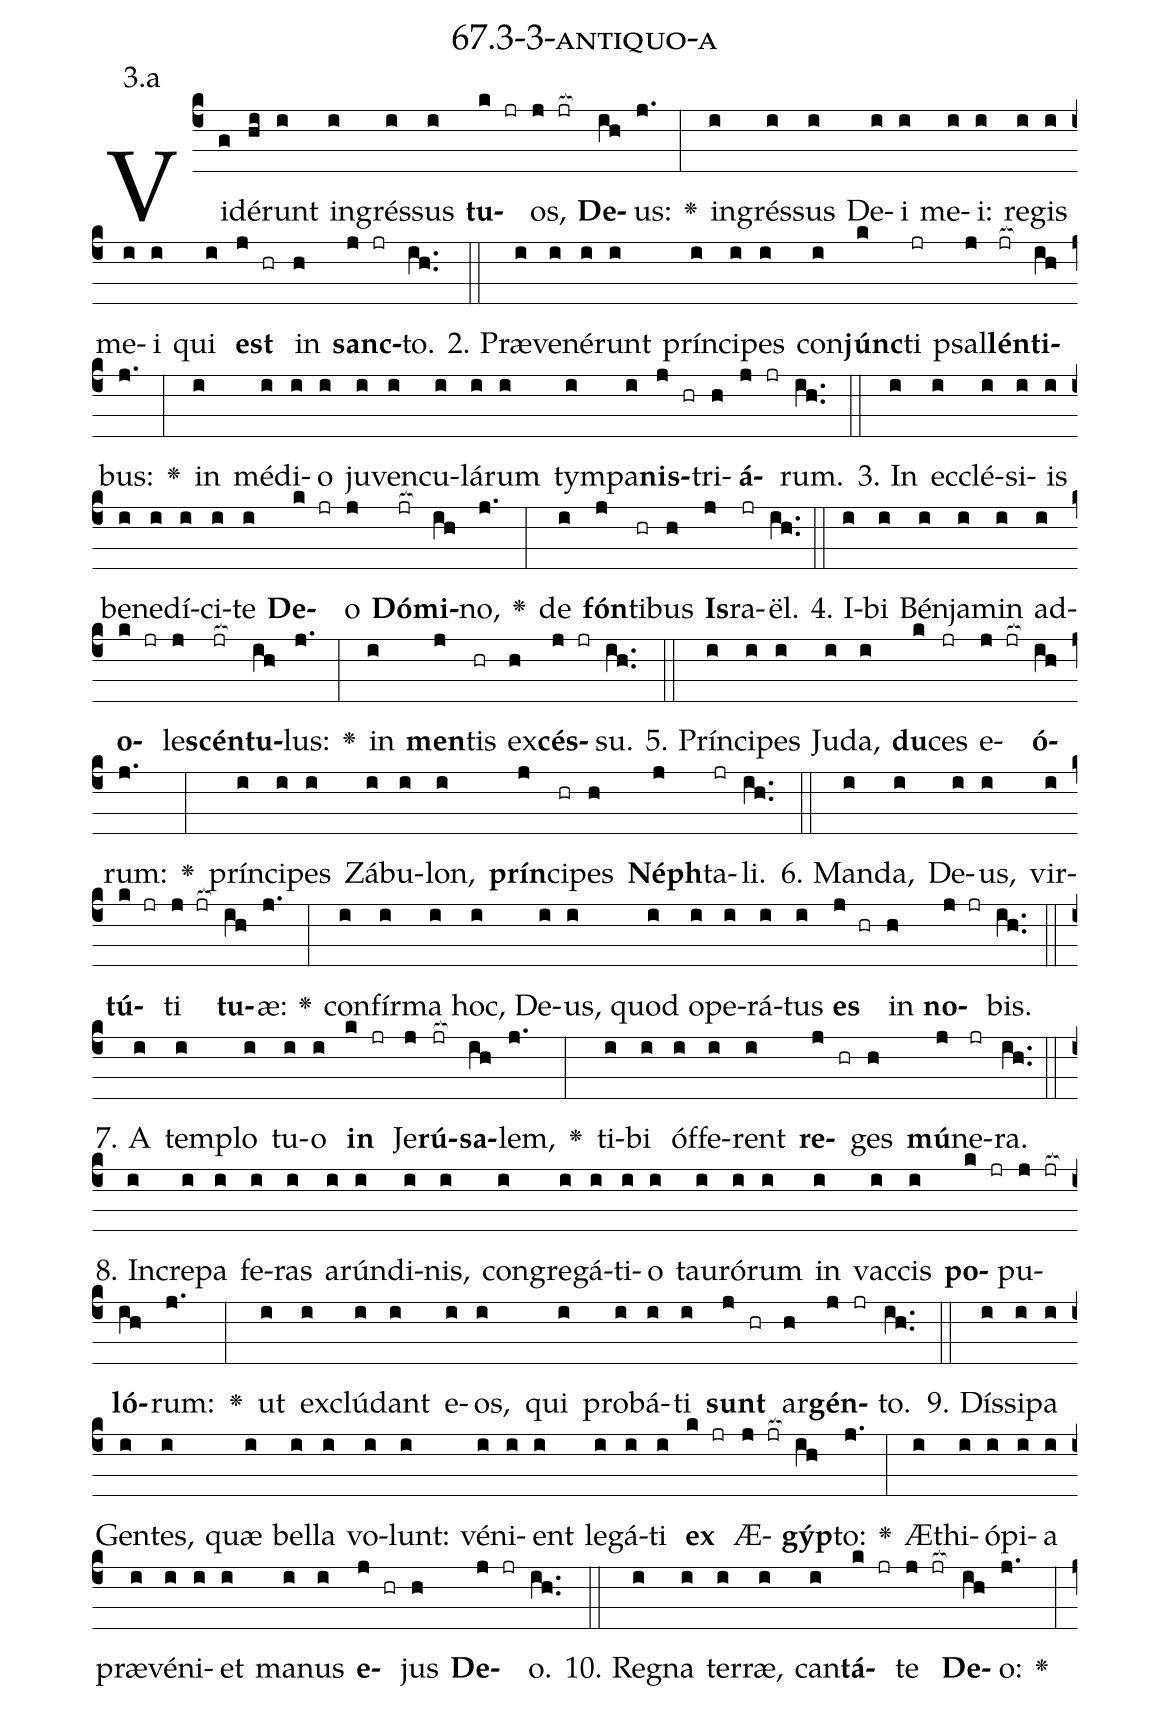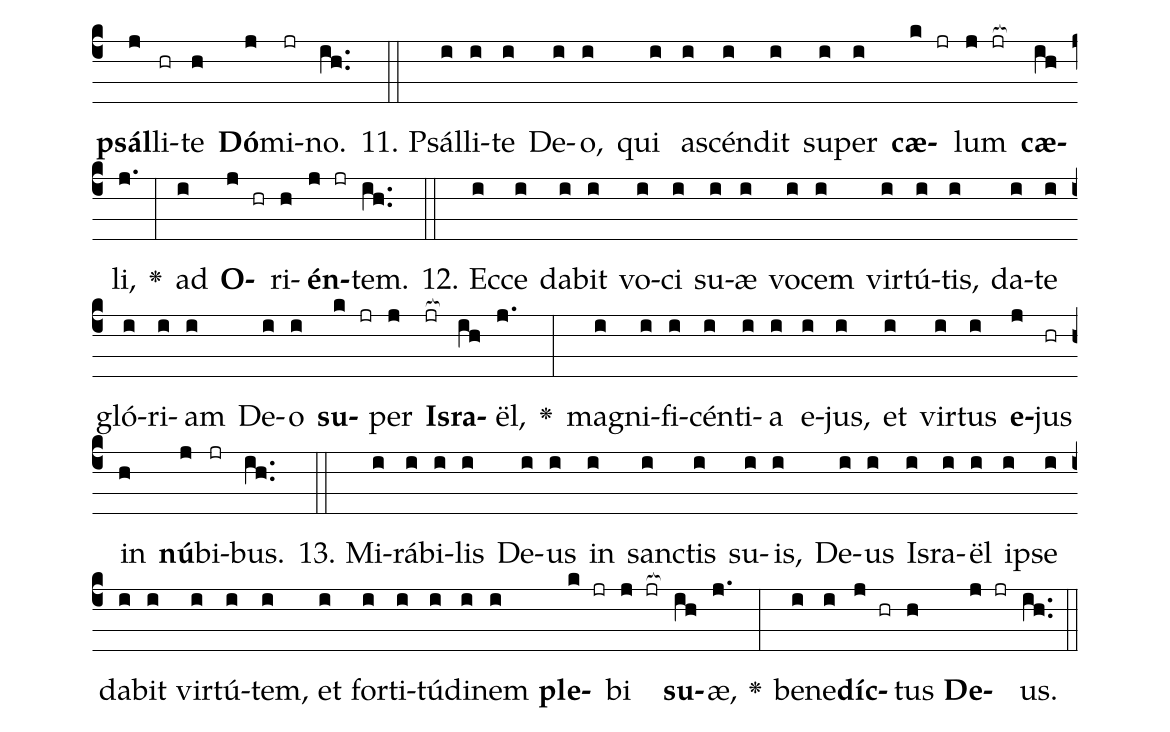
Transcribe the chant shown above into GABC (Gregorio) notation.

name: 67.3-3-antiquo-a;
annotation: 3.a;
%%
(c4)Vi(g)dé(hi)runt(i) in(i)grés(i)sus(i) <b>tu</b>(k jr)os,(j jr[ocb:1{]) <b>De</b>(ih[ocb:0}])us:(j.) <v>\greheightstar</v>(:) in(i)grés(i)sus(i) De(i)i(i) me(i)i:(i) re(i)gis(i) me(i)i(i) qui(i) <b>est</b>(j hr) in(h) <b>sanc</b>(j jr)to.(ih..) (::)
2. Præ(i)ve(i)né(i)runt(i) prín(i)ci(i)pes(i) con(i)<b>júnc</b>(k)ti(jr) psal(j)<b>lén</b>(jr[ocb:1{])<b>ti</b>(ih[ocb:0}])bus:(j.) <v>\greheightstar</v>(:) in(i) mé(i)di(i)o(i) ju(i)ven(i)cu(i)lá(i)rum(i) tym(i)pa(i)<b>nis</b>(j hr)tri(h)<b>á</b>(j jr)rum.(ih..) (::)
3. In(i) ec(i)clé(i)si(i)is(i) be(i)ne(i)dí(i)ci(i)te(i) <b>De</b>(k jr)o(j) <b>Dó</b>(jr[ocb:1{])<b>mi</b>(ih[ocb:0}])no,(j.) <v>\greheightstar</v>(:) de(i) <b>fón</b>(j)ti(hr)bus(h) <b>Is</b>(j)ra(jr)ël.(ih..) (::)
4. I(i)bi(i) Bén(i)ja(i)min(i) ad(i)<b>o</b>(k jr)le(j)<b>scén</b>(jr[ocb:1{])<b>tu</b>(ih[ocb:0}])lus:(j.) <v>\greheightstar</v>(:) in(i) <b>men</b>(j)tis(hr) ex(h)<b>cés</b>(j jr)su.(ih..) (::)
5. Prín(i)ci(i)pes(i) Ju(i)da,(i) <b>du</b>(k)ces(jr) e(j jr[ocb:1{])<b>ó</b>(ih[ocb:0}])rum:(j.) <v>\greheightstar</v>(:) prín(i)ci(i)pes(i) Zá(i)bu(i)lon,(i) <b>prín</b>(j)ci(hr)pes(h) <b>Néph</b>(j)ta(jr)li.(ih..) (::)
6. Man(i)da,(i) De(i)us,(i) vir(i)<b>tú</b>(k jr)ti(j jr[ocb:1{]) <b>tu</b>(ih[ocb:0}])æ:(j.) <v>\greheightstar</v>(:) con(i)fír(i)ma(i) hoc,(i) De(i)us,(i) quod(i) o(i)pe(i)rá(i)tus(i) <b>es</b>(j hr) in(h) <b>no</b>(j jr)bis.(ih..) (::)
7. A(i) tem(i)plo(i) tu(i)o(i) <b>in</b>(k jr) Je(j)<b>rú</b>(jr[ocb:1{])<b>sa</b>(ih[ocb:0}])lem,(j.) <v>\greheightstar</v>(:) ti(i)bi(i) óf(i)fe(i)rent(i) <b>re</b>(j hr)ges(h) <b>mú</b>(j)ne(jr)ra.(ih..) (::)
8. In(i)cre(i)pa(i) fe(i)ras(i) a(i)rún(i)di(i)nis,(i) con(i)gre(i)gá(i)ti(i)o(i) tau(i)ró(i)rum(i) in(i) vac(i)cis(i) <b>po</b>(k jr)pu(j jr[ocb:1{])<b>ló</b>(ih[ocb:0}])rum:(j.) <v>\greheightstar</v>(:) ut(i) ex(i)clú(i)dant(i) e(i)os,(i) qui(i) pro(i)bá(i)ti(i) <b>sunt</b>(j hr) ar(h)<b>gén</b>(j jr)to.(ih..) (::)
9. Dís(i)si(i)pa(i) Gen(i)tes,(i) quæ(i) bel(i)la(i) vo(i)lunt:(i) vé(i)ni(i)ent(i) le(i)gá(i)ti(i) <b>ex</b>(k jr) Æ(j jr[ocb:1{])<b>gýp</b>(ih[ocb:0}])to:(j.) <v>\greheightstar</v>(:) Æ(i)thi(i)ó(i)pi(i)a(i) præ(i)vé(i)ni(i)et(i) ma(i)nus(i) <b>e</b>(j hr)jus(h) <b>De</b>(j jr)o.(ih..) (::)
10. Re(i)gna(i) ter(i)ræ,(i) can(i)<b>tá</b>(k jr)te(j jr[ocb:1{]) <b>De</b>(ih[ocb:0}])o:(j.) <v>\greheightstar</v>(:) <b>psál</b>(j)li(hr)te(h) <b>Dó</b>(j)mi(jr)no.(ih..) (::)
11. Psál(i)li(i)te(i) De(i)o,(i) qui(i) a(i)scén(i)dit(i) su(i)per(i) <b>cæ</b>(k jr)lum(j jr[ocb:1{]) <b>cæ</b>(ih[ocb:0}])li,(j.) <v>\greheightstar</v>(:) ad(i) <b>O</b>(j hr)ri(h)<b>én</b>(j jr)tem.(ih..) (::)
12. Ec(i)ce(i) da(i)bit(i) vo(i)ci(i) su(i)æ(i) vo(i)cem(i) vir(i)tú(i)tis,(i) da(i)te(i) gló(i)ri(i)am(i) De(i)o(i) <b>su</b>(k jr)per(j) <b>Is</b>(jr[ocb:1{])<b>ra</b>(ih[ocb:0}])ël,(j.) <v>\greheightstar</v>(:) ma(i)gni(i)fi(i)cén(i)ti(i)a(i) e(i)jus,(i) et(i) vir(i)tus(i) <b>e</b>(j)jus(hr) in(h) <b>nú</b>(j)bi(jr)bus.(ih..) (::)
13. Mi(i)rá(i)bi(i)lis(i) De(i)us(i) in(i) sanc(i)tis(i) su(i)is,(i) De(i)us(i) Is(i)ra(i)ël(i) ip(i)se(i) da(i)bit(i) vir(i)tú(i)tem,(i) et(i) for(i)ti(i)tú(i)di(i)nem(i) <b>ple</b>(k jr)bi(j jr[ocb:1{]) <b>su</b>(ih[ocb:0}])æ,(j.) <v>\greheightstar</v>(:) be(i)ne(i)<b>díc</b>(j hr)tus(h) <b>De</b>(j jr)us.(ih..) (::)
